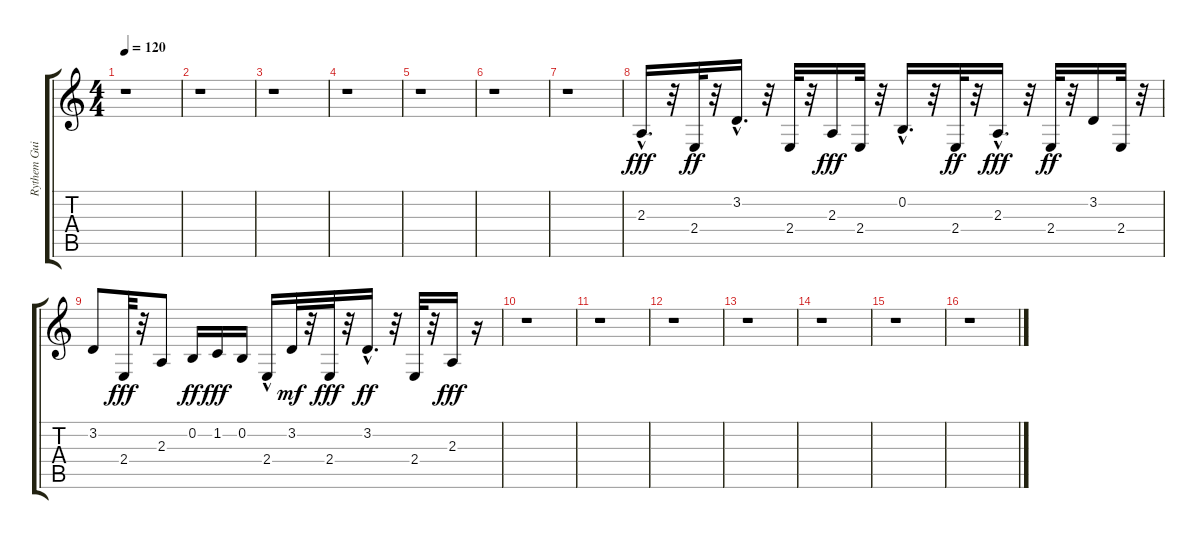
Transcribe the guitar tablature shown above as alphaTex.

\track ("Rythem Guitar" "Rythem Gui") {instrument guitarfretnoise}
\staff {score tabs}
\tuning (E4 B3 G3 D3 A2 E2) {hide}
\ts (4 4)
\tempo 120
\clef g2
\ks c
r.1{dy fff} |
r.1 |
r.1 |
r.1 |
r.1 |
r.1 |
r.1 |
2.3{hac}.16{d} r.32 2.4.32{dy ff} r.32 3.2{hac}.16{d} r.32 2.4.32 r.32 2.3.16{dy fff} 2.4.32 r.32 0.2{hac}.16{d} r.32 2.4.32{dy ff} r.32 2.3{hac}.16{d dy fff} r.32 2.4.32{dy ff} r.32 3.2.16 2.4.32 r.32 |
3.2.8 2.4.32{dy fff} r.32 2.3.8 0.2.16{dy ff} 1.2.16{dy fff} 0.2.16 2.4{hac}.16 3.2.32{dy mf} r.32 2.4.32{dy fff} r.32 3.2{hac}.16{d dy ff} r.32 2.4.32 r.32 2.3.16{dy fff} r.16 |
r.1 |
r.1 |
r.1 |
r.1 |
r.1 |
r.1 |
r.1
